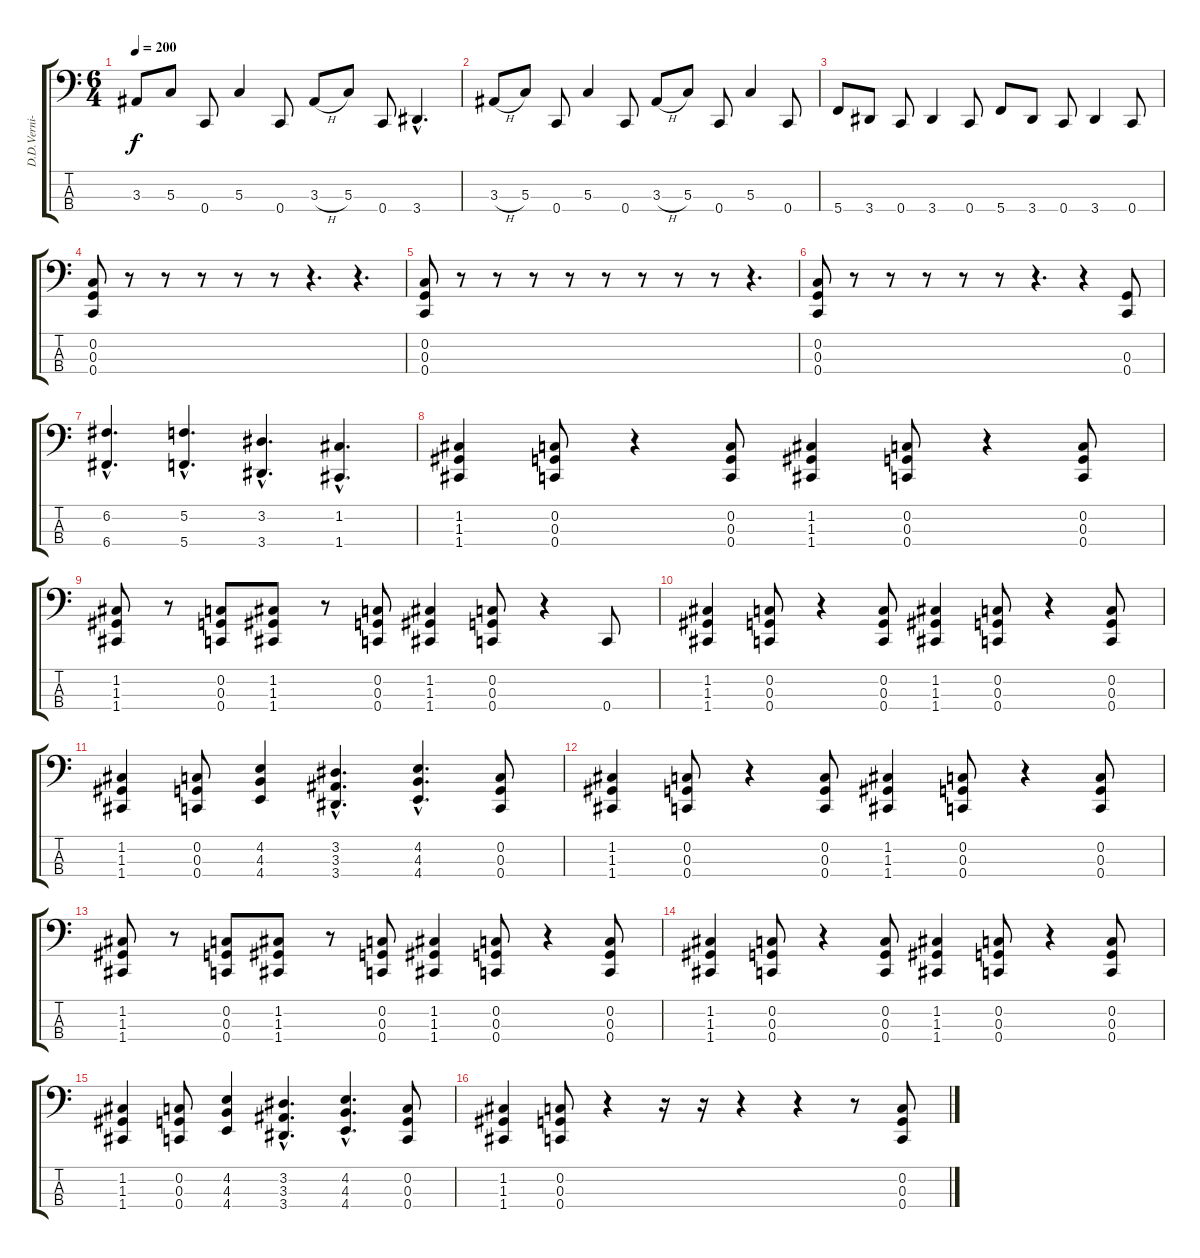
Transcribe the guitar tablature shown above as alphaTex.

\track ("D.D.Verni- bass" "D.D.Verni-") {instrument slapbass1}
\staff {score tabs}
\tuning (F2 C2 G1 C1) {hide}
\ts (6 4)
\tempo 200
\clef f4
\ks c
3.3.8{dy f} 5.3.8 0.4.8 5.3.4 0.4.8 3.3{h}.8 5.3.8 0.4.8 3.4{hac}.4{d} |
3.3{h}.8 5.3.8 0.4.8 5.3.4 0.4.8 3.3{h}.8 5.3.8 0.4.8 5.3.4 0.4.8 |
5.4.8 3.4.8 0.4.8 3.4.4 0.4.8 5.4.8 3.4.8 0.4.8 3.4.4 0.4.8 |
(0.2 0.3 0.4).8 r.8 r.8 r.8 r.8 r.8 r.4{d} r.4{d} |
(0.2 0.3 0.4).8 r.8 r.8 r.8 r.8 r.8 r.8 r.8 r.8 r.4{d} |
(0.2 0.3 0.4).8 r.8 r.8 r.8 r.8 r.8 r.4{d} r.4 (0.3 0.4).8 |
(6.2{hac} 6.4{hac}).4{d} (5.2{hac} 5.4{hac}).4{d} (3.2{hac} 3.4{hac}).4{d} (1.2{hac} 1.4{hac}).4{d} |
(1.2 1.3 1.4).4 (0.2 0.3 0.4).8 r.4 (0.2 0.3 0.4).8 (1.2 1.3 1.4).4 (0.2 0.3 0.4).8 r.4 (0.2 0.3 0.4).8 |
(1.2 1.3 1.4).8 r.8 (0.2 0.3 0.4).8 (1.2 1.3 1.4).8 r.8 (0.2 0.3 0.4).8 (1.2 1.3 1.4).4 (0.2 0.3 0.4).8 r.4 0.4.8 |
(1.2 1.3 1.4).4 (0.2 0.3 0.4).8 r.4 (0.2 0.3 0.4).8 (1.2 1.3 1.4).4 (0.2 0.3 0.4).8 r.4 (0.2 0.3 0.4).8 |
(1.2 1.3 1.4).4 (0.2 0.3 0.4).8 (4.2 4.3 4.4).4 (3.2{hac} 3.3{hac} 3.4{hac}).4{d} (4.2{hac} 4.3{hac} 4.4{hac}).4{d} (0.2 0.3 0.4).8 |
(1.2 1.3 1.4).4 (0.2 0.3 0.4).8 r.4 (0.2 0.3 0.4).8 (1.2 1.3 1.4).4 (0.2 0.3 0.4).8 r.4 (0.2 0.3 0.4).8 |
(1.2 1.3 1.4).8 r.8 (0.2 0.3 0.4).8 (1.2 1.3 1.4).8 r.8 (0.2 0.3 0.4).8 (1.2 1.3 1.4).4 (0.2 0.3 0.4).8 r.4 (0.2 0.3 0.4).8 |
(1.2 1.3 1.4).4 (0.2 0.3 0.4).8 r.4 (0.2 0.3 0.4).8 (1.2 1.3 1.4).4 (0.2 0.3 0.4).8 r.4 (0.2 0.3 0.4).8 |
(1.2 1.3 1.4).4 (0.2 0.3 0.4).8 (4.2 4.3 4.4).4 (3.2{hac} 3.3{hac} 3.4{hac}).4{d} (4.2{hac} 4.3{hac} 4.4{hac}).4{d} (0.2 0.3 0.4).8 |
(1.2 1.3 1.4).4 (0.2 0.3 0.4).8 r.4 r.16 r.16 r.4 r.4 r.8 (0.2 0.3 0.4).8
